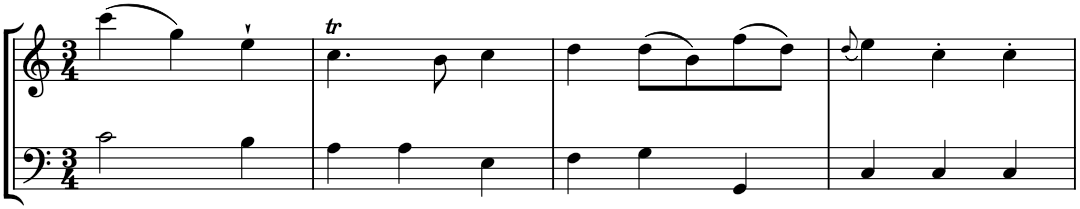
**kern	**kern
*part1	*part1
*staff2	*staff1
*I"Piano	*
*I'Pno.	*
!!LO:PB:g=z
*clefF4	*clefG2
*k[]	*k[]
*M3/4	*M3/4
=7	=7
2c\	(4ccc\
.	4gg\)
4B\	4ee`\
=8	=8
4A\	4.ccT\
4A\	.
.	8b\
4E\	4cc\
=9	=9
4F\	4dd\
4G\	(8dd\L
.	8b\)
4GG/	(8ff\
.	8dd\J)
=10	=10
.	(8qdd/
4C/	4ee\)
4C/	4cc'\
4C/	4cc'\
=	=
*-	*-
